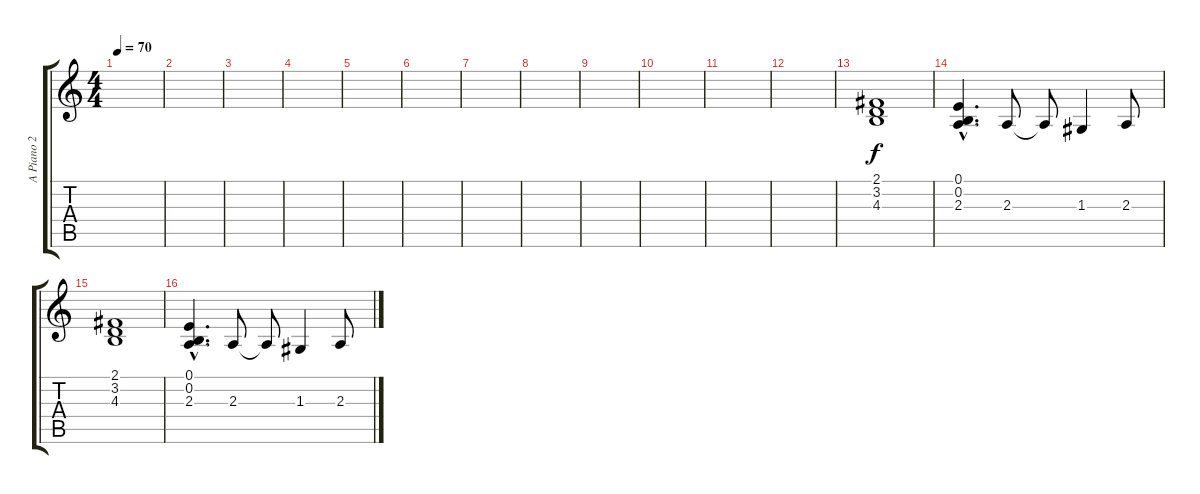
\track ("A Piano 2" "A Piano 2") {instrument brightacousticpiano}
\staff {score tabs}
\tuning (E4 B3 G3 D3 A2 E2) {hide}
\ts (4 4)
\tempo 70
\clef g2
\ks c
|
|
|
|
|
|
|
|
|
|
|
|
(2.1 3.2 4.3).1 |
(0.1{hac} 0.2{hac} 2.3{hac}).4{d} 2.3.8 2.3{t}.8 1.3.4 2.3.8 |
(2.1 3.2 4.3).1 |
(0.1{hac} 0.2{hac} 2.3{hac}).4{d} 2.3.8 2.3{t}.8 1.3.4 2.3.8
